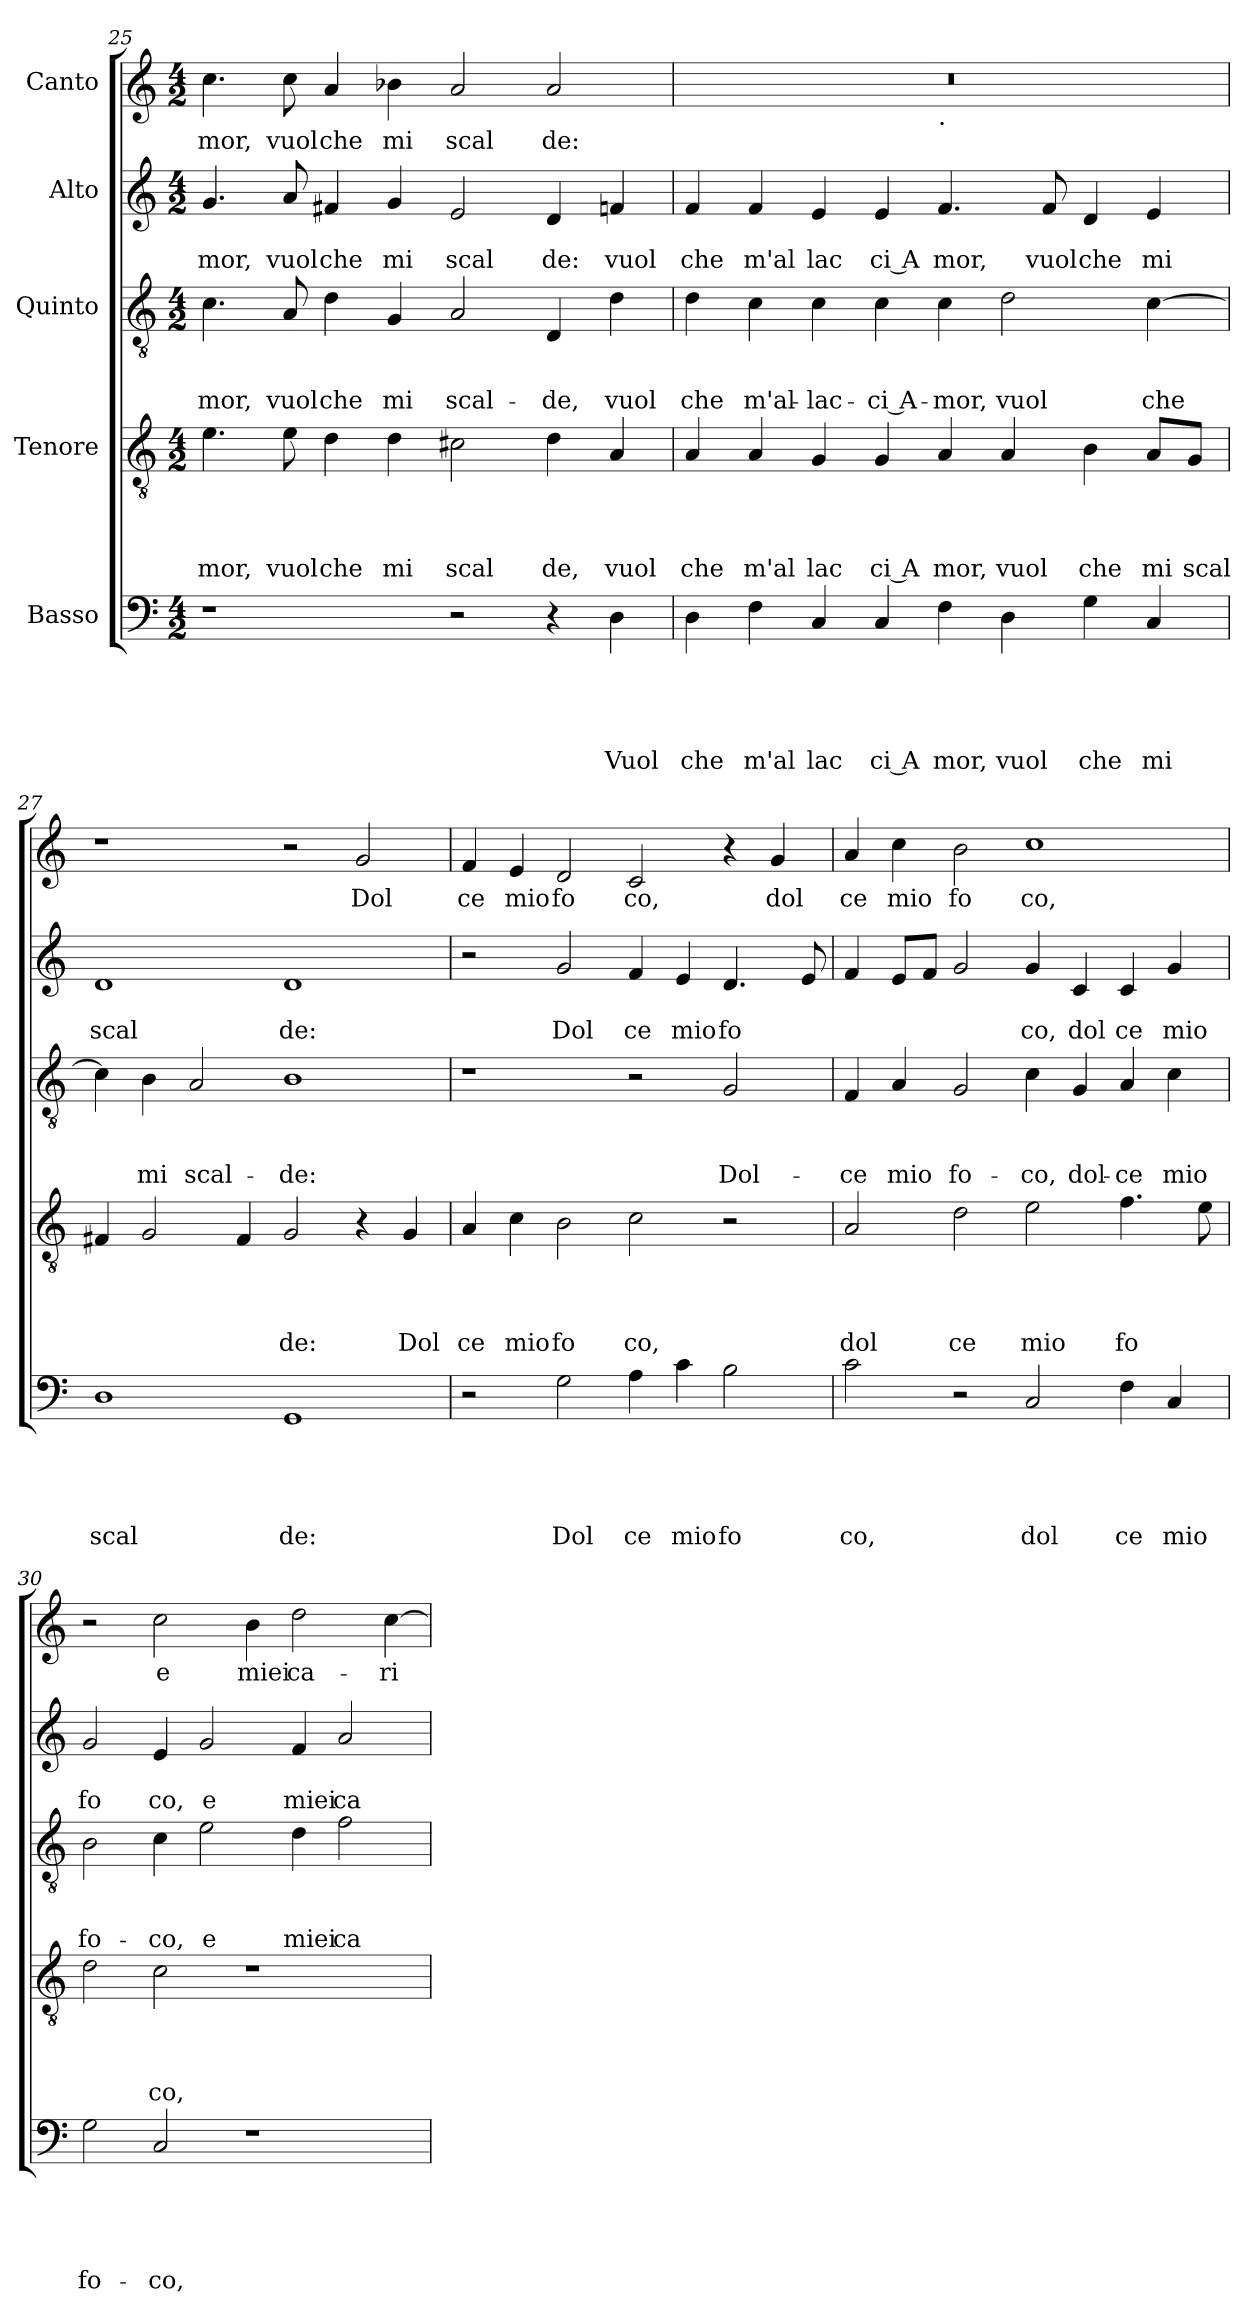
**kern	**text	**text	**text	**text	**text	**kern	**text	**text	**text	**text	**kern	**text	**text	**text	**kern	**text	**text	**kern	**text
*part5	*part5	*part5	*part5	*part5	*part5	*part4	*part4	*part4	*part4	*part4	*part3	*part3	*part3	*part3	*part2	*part2	*part2	*part1	*part1
*staff5	*staff5	*staff5	*staff5	*staff5	*staff5	*staff4	*staff4	*staff4	*staff4	*staff4	*staff3	*staff3	*staff3	*staff3	*staff2	*staff2	*staff2	*staff1	*staff1
*I"Basso	*	*	*	*	*	*I"Tenore	*	*	*	*	*I"Quinto	*	*	*	*I"Alto	*	*	*I"Canto	*
!!LO:PB:g=z
*clefF4	*	*	*	*	*	*clefGv2	*	*	*	*	*clefGv2	*	*	*	*clefG2	*	*	*clefG2	*
*k[]	*	*	*	*	*	*k[]	*	*	*	*	*k[]	*	*	*	*k[]	*	*	*k[]	*
*C:	*	*	*	*	*	*C:	*	*	*	*	*C:	*	*	*	*C:	*	*	*C:	*
*M4/2	*	*	*	*	*	*M4/2	*	*	*	*	*M4/2	*	*	*	*M4/2	*	*	*M4/2	*
=25	=25	=25	=25	=25	=25	=25	=25	=25	=25	=25	=25	=25	=25	=25	=25	=25	=25	=25	=25
!	!	!	!	!	!	!	!	!	!	!LO:LY:b	!	!	!	!LO:LY:b	!	!	!LO:LY:b	!	!LO:LY:b
1r	.	.	.	.	.	4.e\	.	.	.	mor,	4.c\	.	.	-mor,	4.g/	.	mor,	4.cc\	-mor,
!	!	!	!	!	!	!	!	!	!	!LO:LY:b	!	!	!	!LO:LY:b	!	!	!LO:LY:b	!	!LO:LY:b
.	.	.	.	.	.	8e\	.	.	.	vuol	8A/	.	.	vuol	8a/	.	vuol	8cc\	vuol
!	!	!	!	!	!	!	!	!	!	!LO:LY:b	!	!	!	!LO:LY:b	!	!	!LO:LY:b	!	!LO:LY:b
.	.	.	.	.	.	4d\	.	.	.	che	4d\	.	.	che	4f#X/	.	che	4a/	che
!	!	!	!	!	!	!	!	!	!	!LO:LY:b	!	!	!	!LO:LY:b	!	!	!LO:LY:b	!	!LO:LY:b
.	.	.	.	.	.	4d\	.	.	.	mi	4G/	.	.	mi	4g/	.	mi	4b-X\	mi
!	!	!	!	!	!	!	!	!	!	!LO:LY:b	!	!	!	!LO:LY:b	!	!	!LO:LY:b	!	!LO:LY:b
2r	.	.	.	.	.	2c#X\	.	.	.	scal	2A/	.	.	scal-	2e/	.	scal	2a/	scal
!	!	!	!	!	!	!	!	!	!	!LO:LY:b	!	!	!	!LO:LY:b	!	!	!LO:LY:b	!	!LO:LY:b
4r	.	.	.	.	.	4d\	.	.	.	de,	4D/	.	.	-de,	4d/	.	de:	2a/	de:
!	!	!	!	!	!LO:LY:b	!	!	!	!	!LO:LY:b	!	!	!	!LO:LY:b	!	!	!LO:LY:b	!	!
4D\	.	.	.	.	Vuol	4A/	.	.	.	vuol	4d\	.	.	vuol	4fn/	.	vuol	.	.
=26	=26	=26	=26	=26	=26	=26	=26	=26	=26	=26	=26	=26	=26	=26	=26	=26	=26	=26	=26
!	!	!	!	!	!LO:LY:b	!	!	!	!	!LO:LY:b	!	!	!	!LO:LY:b	!	!	!LO:LY:b	!	!
*	*	*	*	*	*	*	*	*	*	*	*	*	*	*	*	*	*	*^	*
4D\	.	.	.	.	che	4A/	.	.	.	che	4d\	.	.	che	4f/	.	che	0r	1ryy	.
!	!	!	!	!	!LO:LY:b	!	!	!	!	!LO:LY:b	!	!	!	!LO:LY:b	!	!	!LO:LY:b	!	!	!
4F\	.	.	.	.	m'al	4A/	.	.	.	m'al	4c\	.	.	m'al-	4f/	.	m'al	.	.	.
!	!	!	!	!	!LO:LY:b	!	!	!	!	!LO:LY:b	!	!	!	!LO:LY:b	!	!	!LO:LY:b	!	!	!
4C/	.	.	.	.	lac	4G/	.	.	.	lac	4c\	.	.	-lac-	4e/	.	lac	.	.	.
!	!	!	!	!	!LO:LY:b:rj	!	!	!	!	!LO:LY:b:rj	!	!	!	!LO:LY:b:rj	!	!	!LO:LY:b:rj	!	!	!
4C/	.	.	.	.	ci A	4G/	.	.	.	ci A	4c\	.	.	-ci A-	4e/	.	ci A	.	.	.
!	!	!	!	!	!	!	!	!	!	!	!	!	!	!	!	!	!	!	!LO:TX:b:t=.	!
!	!	!	!	!	!LO:LY:b	!	!	!	!	!LO:LY:b	!	!	!	!LO:LY:b	!	!	!LO:LY:b	!	!	!
4F\	.	.	.	.	mor,	4A/	.	.	.	mor,	4c\	.	.	-mor,	4.f/	.	mor,	.	1ryy	.
!	!	!	!	!	!LO:LY:b	!	!	!	!	!LO:LY:b	!	!	!	!LO:LY:b	!	!	!	!	!	!
4D\	.	.	.	.	vuol	4A/	.	.	.	vuol	2d\	.	.	vuol	.	.	.	.	.	.
!	!	!	!	!	!	!	!	!	!	!	!	!	!	!	!	!	!LO:LY:b	!	!	!
.	.	.	.	.	.	.	.	.	.	.	.	.	.	.	8f/	.	vuol	.	.	.
!	!	!	!	!	!LO:LY:b	!	!	!	!	!LO:LY:b	!	!	!	!	!	!	!LO:LY:b	!	!	!
4G\	.	.	.	.	che	4B\	.	.	.	che	.	.	.	.	4d/	.	che	.	.	.
!	!	!	!	!	!LO:LY:b	!	!	!	!	!LO:LY:b	!	!	!	!LO:LY:b	!	!	!LO:LY:b	!	!	!
4C/	.	.	.	.	mi	8A/L	.	.	.	mi	[>4c\	.	.	che	4e/	.	mi	.	.	.
!	!	!	!	!	!	!	!	!	!	!LO:LY:b	!	!	!	!	!	!	!	!	!	!
.	.	.	.	.	.	8G/J	.	.	.	scal	.	.	.	.	.	.	.	.	.	.
=27	=27	=27	=27	=27	=27	=27	=27	=27	=27	=27	=27	=27	=27	=27	=27	=27	=27	=27	=27	=27
!	!	!	!	!	!LO:LY:b	!	!	!	!	!	!	!	!	!	!	!	!LO:LY:b	!	!	!
*	*	*	*	*	*	*	*	*	*	*	*	*	*	*	*	*	*	*v	*v	*
1D	.	.	.	.	scal	4F#X/	.	.	.	.	4c\]	.	.	.	1d	.	scal	1r	.
!	!	!	!	!	!	!	!	!	!	!	!	!	!	!LO:LY:b	!	!	!	!	!
.	.	.	.	.	.	2G/	.	.	.	.	4B\	.	.	mi	.	.	.	.	.
!	!	!	!	!	!	!	!	!	!	!	!	!	!	!LO:LY:b	!	!	!	!	!
.	.	.	.	.	.	.	.	.	.	.	2A/	.	.	scal-	.	.	.	.	.
.	.	.	.	.	.	4F#/	.	.	.	.	.	.	.	.	.	.	.	.	.
!	!	!	!	!	!LO:LY:b	!	!	!	!	!LO:LY:b	!	!	!	!LO:LY:b	!	!	!LO:LY:b	!	!
1GG	.	.	.	.	de:	2G/	.	.	.	de:	1B	.	.	-de:	1d	.	de:	2r	.
!	!	!	!	!	!	!	!	!	!	!	!	!	!	!	!	!	!	!	!LO:LY:b
.	.	.	.	.	.	4r	.	.	.	.	.	.	.	.	.	.	.	2g/	Dol
!	!	!	!	!	!	!	!	!	!	!LO:LY:b	!	!	!	!	!	!	!	!	!
.	.	.	.	.	.	4G/	.	.	.	Dol	.	.	.	.	.	.	.	.	.
=28	=28	=28	=28	=28	=28	=28	=28	=28	=28	=28	=28	=28	=28	=28	=28	=28	=28	=28	=28
!	!	!	!	!	!	!	!	!	!	!LO:LY:b	!	!	!	!	!	!	!	!	!LO:LY:b
2r	.	.	.	.	.	4A/	.	.	.	ce	1r	.	.	.	2r	.	.	4f/	ce
!	!	!	!	!	!	!	!	!	!	!LO:LY:b	!	!	!	!	!	!	!	!	!LO:LY:b
.	.	.	.	.	.	4c\	.	.	.	mio	.	.	.	.	.	.	.	4e/	mio
!	!	!	!	!	!LO:LY:b	!	!	!	!	!LO:LY:b	!	!	!	!	!	!	!LO:LY:b	!	!LO:LY:b
2G\	.	.	.	.	Dol	2B\	.	.	.	fo	.	.	.	.	2g/	.	Dol	2d/	fo
!	!	!	!	!	!LO:LY:b	!	!	!	!	!LO:LY:b	!	!	!	!	!	!	!LO:LY:b	!	!LO:LY:b
4A\	.	.	.	.	ce	2c\	.	.	.	co,	2r	.	.	.	4f/	.	ce	2c/	co,
!	!	!	!	!	!LO:LY:b	!	!	!	!	!	!	!	!	!	!	!	!LO:LY:b	!	!
4c\	.	.	.	.	mio	.	.	.	.	.	.	.	.	.	4e/	.	mio	.	.
!	!	!	!	!	!LO:LY:b	!	!	!	!	!	!	!	!	!LO:LY:b	!	!	!LO:LY:b	!	!
2B\	.	.	.	.	fo	2r	.	.	.	.	2G/	.	.	Dol-	4.d/	.	fo	4r	.
!	!	!	!	!	!	!	!	!	!	!	!	!	!	!	!	!	!	!	!LO:LY:b
.	.	.	.	.	.	.	.	.	.	.	.	.	.	.	.	.	.	4g/	dol
.	.	.	.	.	.	.	.	.	.	.	.	.	.	.	8e/	.	.	.	.
=29	=29	=29	=29	=29	=29	=29	=29	=29	=29	=29	=29	=29	=29	=29	=29	=29	=29	=29	=29
!	!	!	!	!	!LO:LY:b	!	!	!	!	!LO:LY:b	!	!	!	!LO:LY:b	!	!	!	!	!LO:LY:b
2c\	.	.	.	.	co,	2A/	.	.	.	dol	4F/	.	.	-ce	4f/	.	.	4a/	ce
!	!	!	!	!	!	!	!	!	!	!	!	!	!	!LO:LY:b	!	!	!	!	!LO:LY:b
.	.	.	.	.	.	.	.	.	.	.	4A/	.	.	mio	8e/L	.	.	4cc\	mio
.	.	.	.	.	.	.	.	.	.	.	.	.	.	.	8f/J	.	.	.	.
!	!	!	!	!	!	!	!	!	!	!LO:LY:b	!	!	!	!LO:LY:b	!	!	!	!	!LO:LY:b
2r	.	.	.	.	.	2d\	.	.	.	ce	2G/	.	.	fo-	2g/	.	.	2b\	fo
!	!	!	!	!	!LO:LY:b	!	!	!	!	!LO:LY:b	!	!	!	!LO:LY:b	!	!	!LO:LY:b	!	!LO:LY:b
2C/	.	.	.	.	dol	2e\	.	.	.	mio	4c\	.	.	-co,	4g/	.	co,	1cc	co,
!	!	!	!	!	!	!	!	!	!	!	!	!	!	!LO:LY:b	!	!	!LO:LY:b	!	!
.	.	.	.	.	.	.	.	.	.	.	4G/	.	.	dol-	4c/	.	dol	.	.
!	!	!	!	!	!LO:LY:b	!	!	!	!	!LO:LY:b	!	!	!	!LO:LY:b	!	!	!LO:LY:b	!	!
4F\	.	.	.	.	ce	4.f\	.	.	.	fo	4A/	.	.	-ce	4c/	.	ce	.	.
!	!	!	!	!	!LO:LY:b	!	!	!	!	!	!	!	!	!LO:LY:b	!	!	!LO:LY:b	!	!
4C/	.	.	.	.	mio	.	.	.	.	.	4c\	.	.	mio	4g/	.	mio	.	.
.	.	.	.	.	.	8e\	.	.	.	.	.	.	.	.	.	.	.	.	.
!!LO:LB:g=z
=30	=30	=30	=30	=30	=30	=30	=30	=30	=30	=30	=30	=30	=30	=30	=30	=30	=30	=30	=30
!	!	!	!	!	!LO:LY:b	!	!	!	!	!	!	!	!	!LO:LY:b	!	!	!LO:LY:b	!	!
2G\	.	.	.	.	fo-	2d\	.	.	.	.	2B\	.	.	fo-	2g/	.	fo	2r	.
!	!	!	!	!	!LO:LY:b	!	!	!	!	!LO:LY:b	!	!	!	!LO:LY:b	!	!	!LO:LY:b	!	!LO:LY:b
2C/	.	.	.	.	-co,	2c\	.	.	.	co,	4c\	.	.	-co,	4e/	.	co,	2cc\	e
!	!	!	!	!	!	!	!	!	!	!	!	!	!	!LO:LY:b	!	!	!LO:LY:b	!	!
.	.	.	.	.	.	.	.	.	.	.	2e\	.	.	e	2g/	.	e	.	.
!	!	!	!	!	!	!	!	!	!	!	!	!	!	!	!	!	!	!	!LO:LY:b
1r	.	.	.	.	.	1r	.	.	.	.	.	.	.	.	.	.	.	4b\	miei
!	!	!	!	!	!	!	!	!	!	!	!	!	!	!LO:LY:b	!	!	!LO:LY:b	!	!LO:LY:b
.	.	.	.	.	.	.	.	.	.	.	4d\	.	.	miei	4f/	.	miei	2dd\	ca-
!	!	!	!	!	!	!	!	!	!	!	!	!	!	!LO:LY:b	!	!	!LO:LY:b	!	!
.	.	.	.	.	.	.	.	.	.	.	2f\	.	.	ca-	2a/	.	ca	.	.
!	!	!	!	!	!	!	!	!	!	!	!	!	!	!	!	!	!	!	!LO:LY:b
.	.	.	.	.	.	.	.	.	.	.	.	.	.	.	.	.	.	[>4cc\	-ri
=	=	=	=	=	=	=	=	=	=	=	=	=	=	=	=	=	=	=	=
*-	*-	*-	*-	*-	*-	*-	*-	*-	*-	*-	*-	*-	*-	*-	*-	*-	*-	*-	*-
